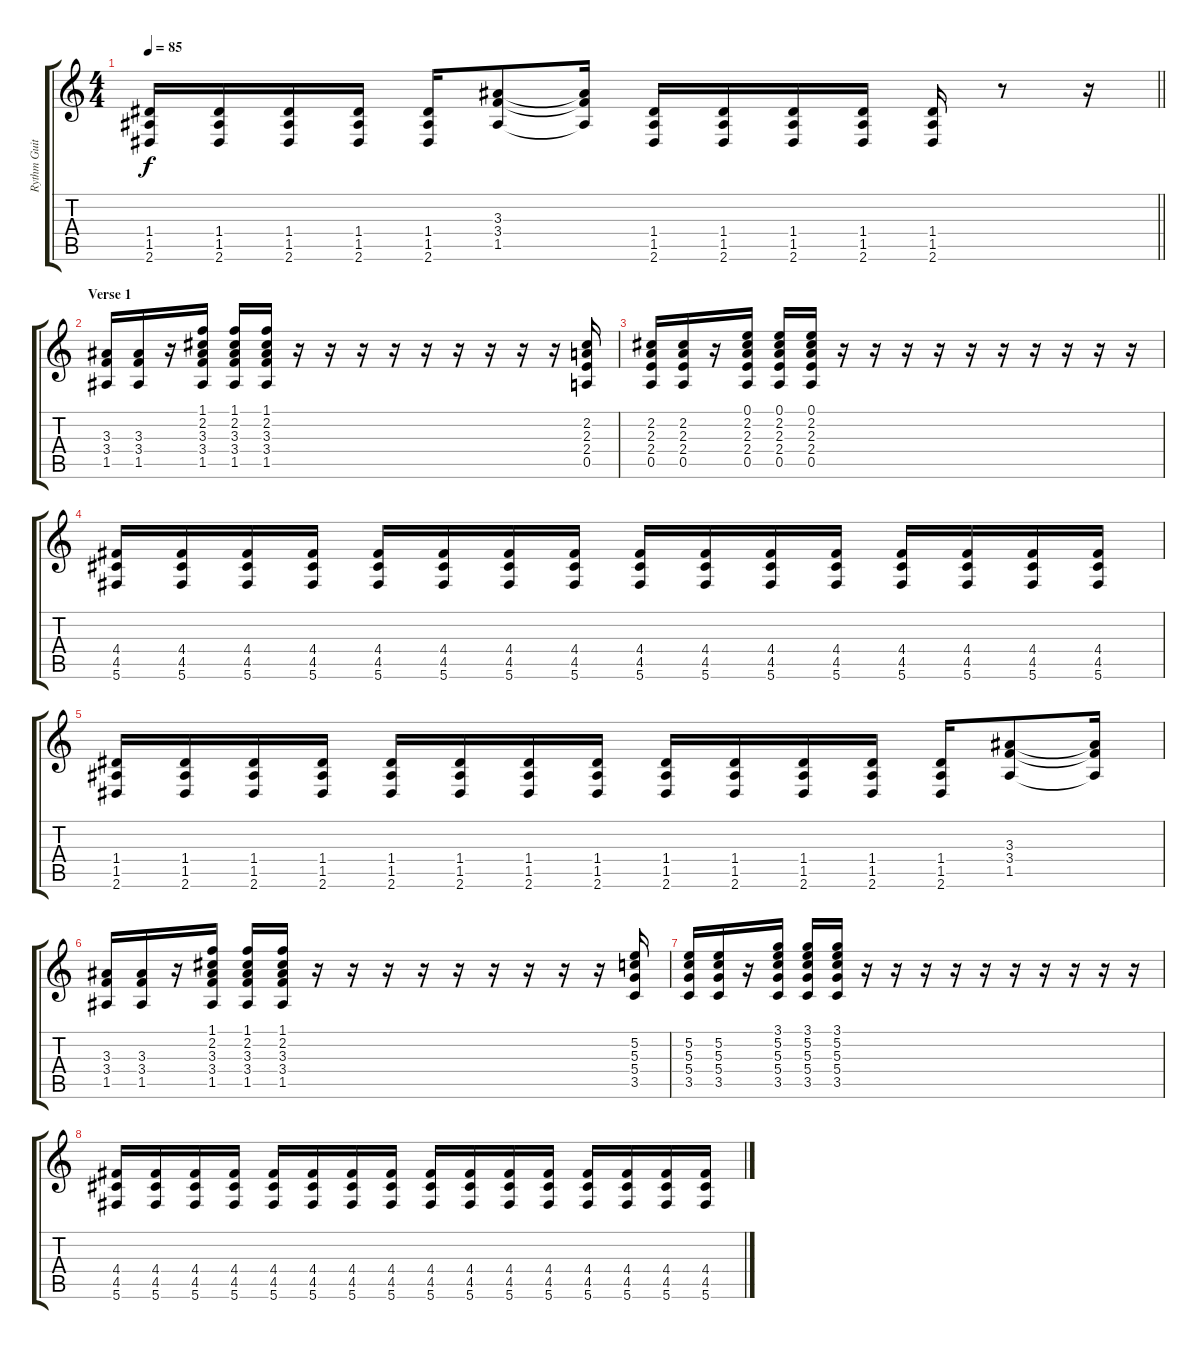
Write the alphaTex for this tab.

\track ("Rythm Guitar" "Rythm Guit") {instrument distortionguitar}
\staff {score tabs}
\tuning (E4 B3 G3 D3 A2 Db2) {hide}
\ts (4 4)
\tempo 85
\clef g2
\barLineRight lightlight
\ks c
(1.4 1.5 2.6).16{dy f} (1.4 1.5 2.6).16 (1.4 1.5 2.6).16 (1.4 1.5 2.6).16 (1.4 1.5 2.6).16 (3.3 3.4 1.5).8 (3.3{t} 3.4{t} 1.5{t}).16 (1.4 1.5 2.6).16 (1.4 1.5 2.6).16 (1.4 1.5 2.6).16 (1.4 1.5 2.6).16 (1.4 1.5 2.6).16 r.8 r.16 |
\section ("" "Verse 1")
(3.3 3.4 1.5).16{instrument distortionguitar} (3.3 3.4 1.5).16 r.16 (1.1 2.2 3.3 3.4 1.5).16 (1.1 2.2 3.3 3.4 1.5).16 (1.1 2.2 3.3 3.4 1.5).16 r.16 r.16 r.16 r.16 r.16 r.16 r.16 r.16 r.16 (2.2 2.3 2.4 0.5).16 |
(2.2 2.3 2.4 0.5).16 (2.2 2.3 2.4 0.5).16 r.16 (0.1 2.2 2.3 2.4 0.5).16 (0.1 2.2 2.3 2.4 0.5).16 (0.1 2.2 2.3 2.4 0.5).16 r.16 r.16 r.16 r.16 r.16 r.16 r.16 r.16 r.16 r.16 |
(4.4 4.5 5.6).16 (4.4 4.5 5.6).16 (4.4 4.5 5.6).16 (4.4 4.5 5.6).16 (4.4 4.5 5.6).16 (4.4 4.5 5.6).16 (4.4 4.5 5.6).16 (4.4 4.5 5.6).16 (4.4 4.5 5.6).16 (4.4 4.5 5.6).16 (4.4 4.5 5.6).16 (4.4 4.5 5.6).16 (4.4 4.5 5.6).16 (4.4 4.5 5.6).16 (4.4 4.5 5.6).16 (4.4 4.5 5.6).16 |
(1.4 1.5 2.6).16 (1.4 1.5 2.6).16 (1.4 1.5 2.6).16 (1.4 1.5 2.6).16 (1.4 1.5 2.6).16 (1.4 1.5 2.6).16 (1.4 1.5 2.6).16 (1.4 1.5 2.6).16 (1.4 1.5 2.6).16 (1.4 1.5 2.6).16 (1.4 1.5 2.6).16 (1.4 1.5 2.6).16 (1.4 1.5 2.6).16 (3.3 3.4 1.5).8 (3.3{t} 3.4{t} 1.5{t}).16 |
(3.3 3.4 1.5).16{instrument distortionguitar} (3.3 3.4 1.5).16 r.16 (1.1 2.2 3.3 3.4 1.5).16 (1.1 2.2 3.3 3.4 1.5).16 (1.1 2.2 3.3 3.4 1.5).16 r.16 r.16 r.16 r.16 r.16 r.16 r.16 r.16 r.16 (5.2 5.3 5.4 3.5).16 |
(5.2 5.3 5.4 3.5).16 (5.2 5.3 5.4 3.5).16 r.16 (3.1 5.2 5.3 5.4 3.5).16 (3.1 5.2 5.3 5.4 3.5).16 (3.1 5.2 5.3 5.4 3.5).16 r.16 r.16 r.16 r.16 r.16 r.16 r.16 r.16 r.16 r.16 |
(4.4 4.5 5.6).16 (4.4 4.5 5.6).16 (4.4 4.5 5.6).16 (4.4 4.5 5.6).16 (4.4 4.5 5.6).16 (4.4 4.5 5.6).16 (4.4 4.5 5.6).16 (4.4 4.5 5.6).16 (4.4 4.5 5.6).16 (4.4 4.5 5.6).16 (4.4 4.5 5.6).16 (4.4 4.5 5.6).16 (4.4 4.5 5.6).16 (4.4 4.5 5.6).16 (4.4 4.5 5.6).16 (4.4 4.5 5.6).16
